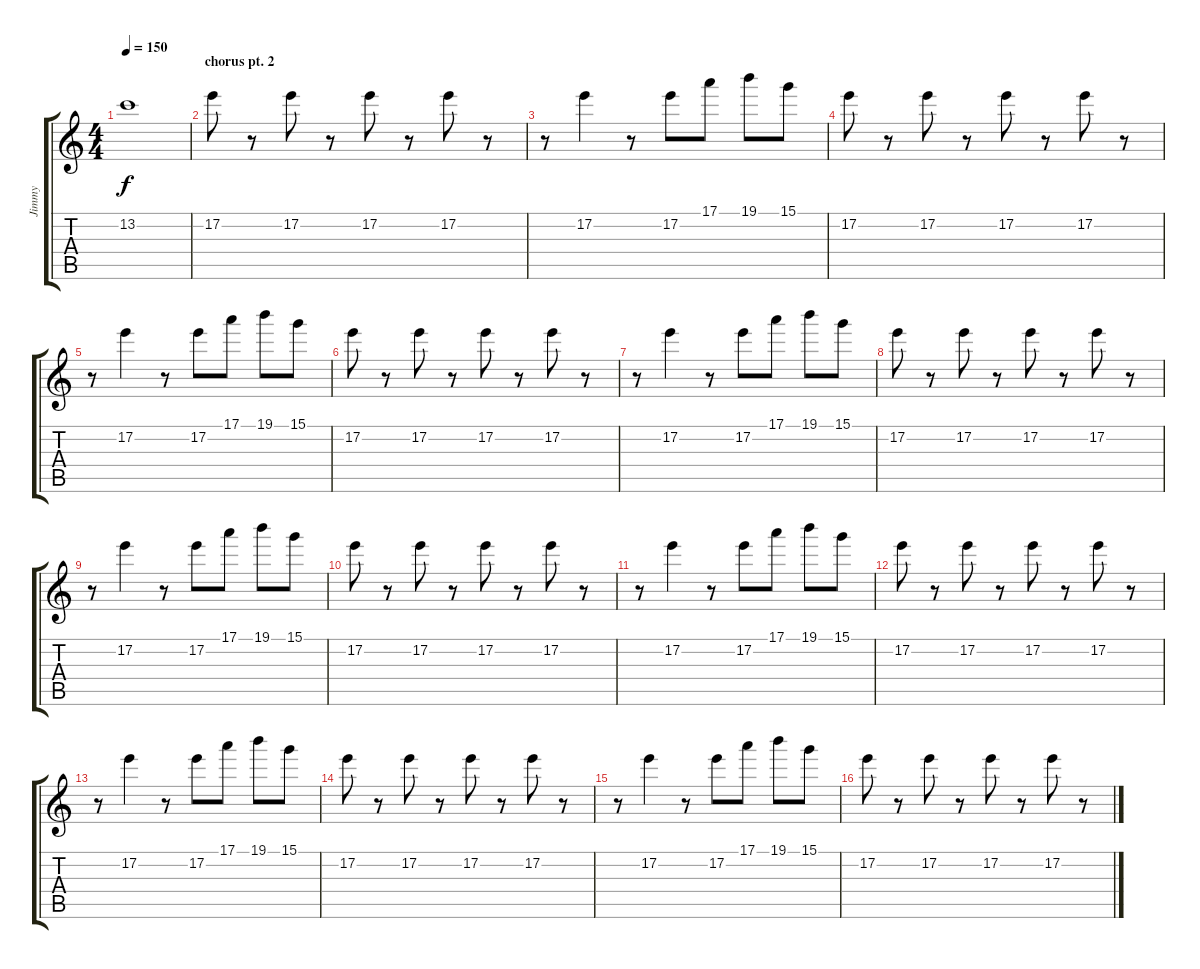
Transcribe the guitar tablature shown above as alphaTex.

\track ("Jimmy" "Jimmy") {instrument electricguitarclean}
\staff {score tabs}
\tuning (E4 B3 G3 D3 A2 E2) {hide}
\ts (4 4)
\tempo 150
\clef g2
\ks c
13.2{t}.1{dy f} |
\section ("" "chorus pt. 2")
17.2.8 r.8 17.2.8 r.8 17.2.8 r.8 17.2.8 r.8 |
r.8 17.2.4 r.8 17.2.8 17.1.8 19.1.8 15.1.8 |
17.2.8 r.8 17.2.8 r.8 17.2.8 r.8 17.2.8 r.8 |
r.8 17.2.4 r.8 17.2.8 17.1.8 19.1.8 15.1.8 |
17.2.8 r.8 17.2.8 r.8 17.2.8 r.8 17.2.8 r.8 |
r.8 17.2.4 r.8 17.2.8 17.1.8 19.1.8 15.1.8 |
17.2.8 r.8 17.2.8 r.8 17.2.8 r.8 17.2.8 r.8 |
r.8 17.2.4 r.8 17.2.8 17.1.8 19.1.8 15.1.8 |
17.2.8 r.8 17.2.8 r.8 17.2.8 r.8 17.2.8 r.8 |
r.8 17.2.4 r.8 17.2.8 17.1.8 19.1.8 15.1.8 |
17.2.8 r.8 17.2.8 r.8 17.2.8 r.8 17.2.8 r.8 |
r.8 17.2.4 r.8 17.2.8 17.1.8 19.1.8 15.1.8 |
17.2.8 r.8 17.2.8 r.8 17.2.8 r.8 17.2.8 r.8 |
r.8 17.2.4 r.8 17.2.8 17.1.8 19.1.8 15.1.8 |
17.2.8 r.8 17.2.8 r.8 17.2.8 r.8 17.2.8 r.8
